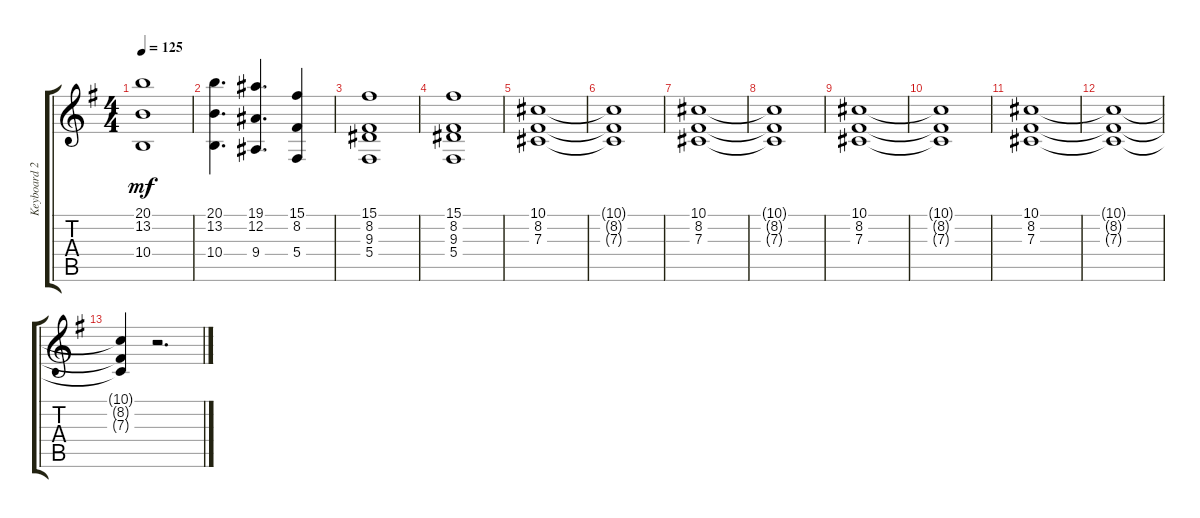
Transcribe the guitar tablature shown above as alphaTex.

\track ("Keyboard 2" "Keyboard 2") {instrument pad8sweep}
\staff {score tabs}
\tuning (Eb4 Bb3 Gb3 Db3 Ab2 Eb2) {hide}
\ts (4 4)
\tempo 125
\clef g2
\ks eminor
(20.1 13.2 10.4).1{dy mf} |
(20.1 13.2 10.4).4{d} (19.1 12.2 9.4).4{d} (15.1 8.2 5.4).4 |
(15.1 8.2 9.3 5.4).1 |
(15.1 8.2 9.3 5.4).1 |
(10.1 8.2 7.3).1 |
(10.1{t} 8.2{t} 7.3{t}).1 |
(10.1 8.2 7.3).1 |
(10.1{t} 8.2{t} 7.3{t}).1 |
(10.1 8.2 7.3).1 |
(10.1{t} 8.2{t} 7.3{t}).1 |
(10.1 8.2 7.3).1 |
(10.1{t} 8.2{t} 7.3{t}).1 |
(10.1{t} 8.2{t} 7.3{t}).4 r.2{d}
